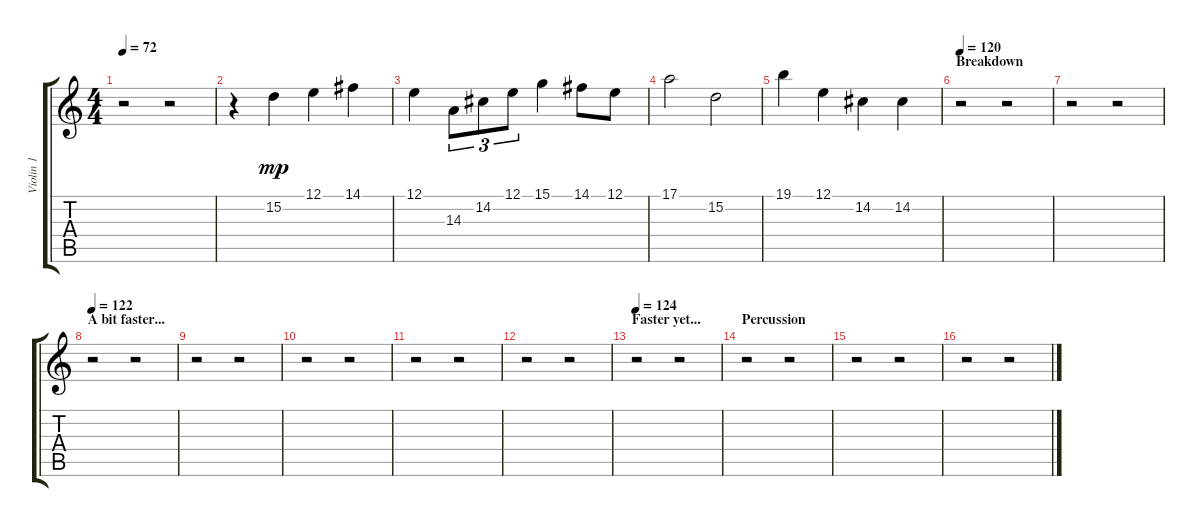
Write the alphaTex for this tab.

\track ("Violin 1" "Violin 1") {instrument violin}
\staff {score tabs}
\tuning (E4 B3 G3 D3 A2 E2) {hide}
\ts (4 4)
\tempo 72
\clef g2
\ks c
r.2{dy mp} r.2 |
r.4 15.2.4 12.1.4 14.1.4 |
12.1.4 14.3.8{tu (3 2)} 14.2.8{tu (3 2)} 12.1.8{tu (3 2)} 15.1.4 14.1.8 12.1.8 |
17.1.2 15.2.2 |
19.1.4 12.1.4 14.2.4 14.2.4 |
\section ("" "Breakdown")
\tempo 120
r.2 r.2 |
r.2 r.2 |
\section ("" "A bit faster...")
\tempo 122
r.2 r.2 |
r.2 r.2 |
r.2 r.2 |
r.2 r.2 |
r.2 r.2 |
\section ("" "Faster yet...")
\tempo 124
r.2 r.2 |
\section ("" "Percussion")
r.2 r.2 |
r.2 r.2 |
r.2 r.2
